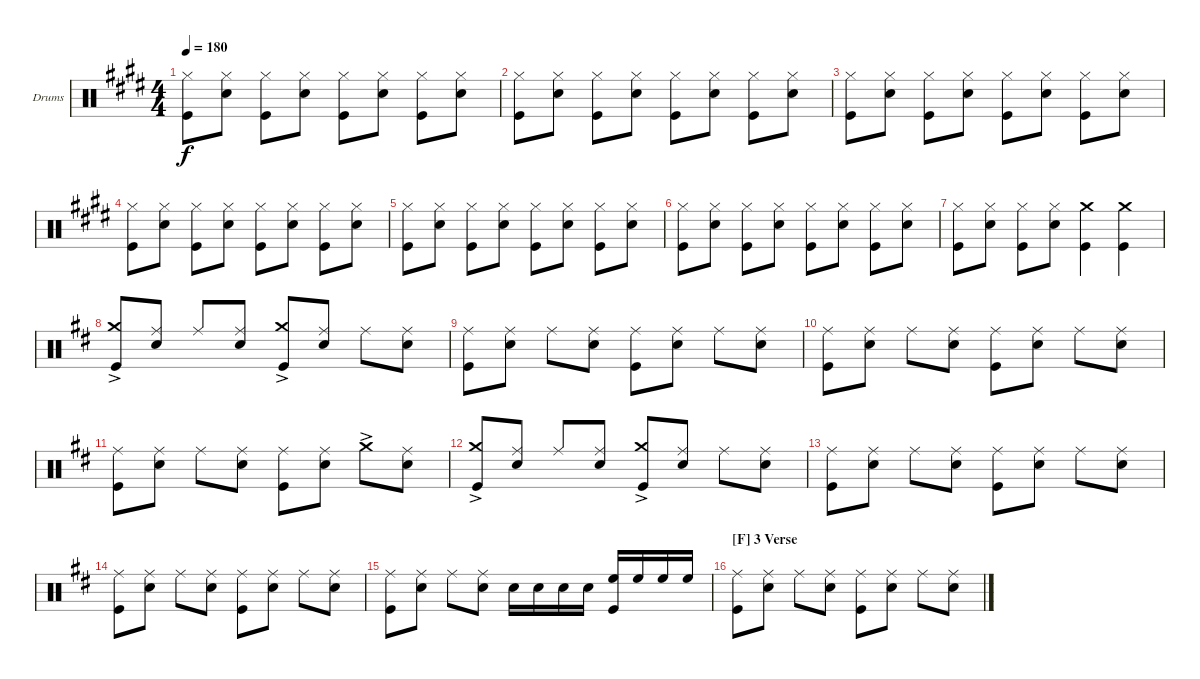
\bracketExtendMode groupsimilarinstruments
\firstSystemTrackNameOrientation horizontal
\otherSystemsTrackNameOrientation horizontal
\track ("Drumkit" "Drums") {instrument percussion}
\staff {score}
\articulation defaults
\ts (4 4)
\tempo 180
\clef neutral
\scale
1.05044
\ks e
("Kick (hit)" "Hi-Hat (closed)").8{dy f} ("Snare (hit) 2" "Hi-Hat (closed)").8 ("Kick (hit)" "Hi-Hat (closed)").8 ("Snare (hit) 2" "Hi-Hat (closed)").8 ("Kick (hit)" "Hi-Hat (closed)").8 ("Snare (hit) 2" "Hi-Hat (closed)").8 ("Kick (hit)" "Hi-Hat (closed)").8 ("Snare (hit) 2" "Hi-Hat (closed)").8 |
\scale
0.949559 ("Kick (hit)" "Hi-Hat (closed)").8 ("Snare (hit) 2" "Hi-Hat (closed)").8 ("Kick (hit)" "Hi-Hat (closed)").8 ("Snare (hit) 2" "Hi-Hat (closed)").8 ("Kick (hit)" "Hi-Hat (closed)").8 ("Snare (hit) 2" "Hi-Hat (closed)").8 ("Kick (hit)" "Hi-Hat (closed)").8 ("Snare (hit) 2" "Hi-Hat (closed)").8 |
\scale
1.05044 ("Kick (hit)" "Hi-Hat (closed)").8 ("Snare (hit) 2" "Hi-Hat (closed)").8 ("Kick (hit)" "Hi-Hat (closed)").8 ("Snare (hit) 2" "Hi-Hat (closed)").8 ("Kick (hit)" "Hi-Hat (closed)").8 ("Snare (hit) 2" "Hi-Hat (closed)").8 ("Kick (hit)" "Hi-Hat (closed)").8 ("Snare (hit) 2" "Hi-Hat (closed)").8 |
\scale
0.949559 ("Kick (hit)" "Hi-Hat (closed)").8 ("Snare (hit) 2" "Hi-Hat (closed)").8 ("Kick (hit)" "Hi-Hat (closed)").8 ("Snare (hit) 2" "Hi-Hat (closed)").8 ("Kick (hit)" "Hi-Hat (closed)").8 ("Snare (hit) 2" "Hi-Hat (closed)").8 ("Kick (hit)" "Hi-Hat (closed)").8 ("Snare (hit) 2" "Hi-Hat (closed)").8 |
\scale
1.05044 ("Kick (hit)" "Hi-Hat (closed)").8 ("Snare (hit) 2" "Hi-Hat (closed)").8 ("Kick (hit)" "Hi-Hat (closed)").8 ("Snare (hit) 2" "Hi-Hat (closed)").8 ("Kick (hit)" "Hi-Hat (closed)").8 ("Snare (hit) 2" "Hi-Hat (closed)").8 ("Kick (hit)" "Hi-Hat (closed)").8 ("Snare (hit) 2" "Hi-Hat (closed)").8 |
\scale
0.949559 ("Kick (hit)" "Hi-Hat (closed)").8 ("Snare (hit) 2" "Hi-Hat (closed)").8 ("Kick (hit)" "Hi-Hat (closed)").8 ("Snare (hit) 2" "Hi-Hat (closed)").8 ("Kick (hit)" "Hi-Hat (closed)").8 ("Snare (hit) 2" "Hi-Hat (closed)").8 ("Kick (hit)" "Hi-Hat (closed)").8 ("Snare (hit) 2" "Hi-Hat (closed)").8 |
\scale
1.05044 ("Kick (hit)" "Hi-Hat (closed)").8 ("Snare (hit) 2" "Hi-Hat (closed)").8 ("Kick (hit)" "Hi-Hat (closed)").8 ("Snare (hit) 2" "Hi-Hat (closed)").8 ("Kick (hit)" "Crash medium (hit)").4 ("Kick (hit)" "Crash medium (hit)").4 |
\scale
0.949559
\ks d
("Kick (hit)" "Crash medium (hit)"{ac}).8{beam invert} ("Snare (hit) 2" "Ride (middle)").8 "Ride (middle)".8 ("Snare (hit) 2" "Ride (middle)").8 ("Kick (hit)" "Crash medium (hit)"{ac}).8{beam invert} ("Snare (hit) 2" "Ride (middle)").8 "Ride (middle)".8 ("Snare (hit) 2" "Ride (middle)").8 |
\scale
1.05044 ("Kick (hit)" "Ride (middle)").8 ("Snare (hit) 2" "Ride (middle)").8 "Ride (middle)".8 ("Snare (hit) 2" "Ride (middle)").8 ("Kick (hit)" "Ride (middle)").8 ("Snare (hit) 2" "Ride (middle)").8 "Ride (middle)".8 ("Snare (hit) 2" "Ride (middle)").8 |
\scale
0.949559 ("Kick (hit)" "Ride (middle)").8 ("Snare (hit) 2" "Ride (middle)").8 "Ride (middle)".8 ("Snare (hit) 2" "Ride (middle)").8 ("Kick (hit)" "Ride (middle)").8 ("Snare (hit) 2" "Ride (middle)").8 "Ride (middle)".8 ("Snare (hit) 2" "Ride (middle)").8 |
\scale
1.05044 ("Kick (hit)" "Ride (middle)").8 ("Snare (hit) 2" "Ride (middle)").8 "Ride (middle)".8 ("Snare (hit) 2" "Ride (middle)").8 ("Kick (hit)" "Ride (middle)").8 ("Snare (hit) 2" "Ride (middle)").8 "Crash medium (hit)"{ac}.8 ("Snare (hit) 2" "Ride (middle)").8 |
\scale
0.949559 ("Kick (hit)" "Crash medium (hit)"{ac}).8{beam invert} ("Snare (hit) 2" "Ride (middle)").8 "Ride (middle)".8 ("Snare (hit) 2" "Ride (middle)").8 ("Kick (hit)" "Crash medium (hit)"{ac}).8{beam invert} ("Snare (hit) 2" "Ride (middle)").8 "Ride (middle)".8 ("Snare (hit) 2" "Ride (middle)").8 |
\scale
1.05044 ("Kick (hit)" "Ride (middle)").8 ("Snare (hit) 2" "Ride (middle)").8 "Ride (middle)".8 ("Snare (hit) 2" "Ride (middle)").8 ("Kick (hit)" "Ride (middle)").8 ("Snare (hit) 2" "Ride (middle)").8 "Ride (middle)".8 ("Snare (hit) 2" "Ride (middle)").8 |
\scale
0.949559 ("Kick (hit)" "Ride (middle)").8 ("Snare (hit) 2" "Ride (middle)").8 "Ride (middle)".8 ("Snare (hit) 2" "Ride (middle)").8 ("Kick (hit)" "Ride (middle)").8 ("Snare (hit) 2" "Ride (middle)").8 "Ride (middle)".8 ("Snare (hit) 2" "Ride (middle)").8 |
\scale
1.05044 ("Kick (hit)" "Ride (middle)").8 ("Snare (hit) 2" "Ride (middle)").8 "Ride (middle)".8 ("Snare (hit) 2" "Ride (middle)").8 "Snare (hit) 2".16 "Snare (hit) 2".16 "Snare (hit) 2".16 "Snare (hit) 2".16 ("High Floor Tom (hit)" "Kick (hit)").16 "High Floor Tom (hit)".16 "High Floor Tom (hit)".16 "High Floor Tom (hit)".16 |
\section ("F" "3 Verse")
\scale
0.949559 ("Kick (hit)" "Ride (middle)").8 ("Snare (hit) 2" "Ride (middle)").8 "Ride (middle)".8 ("Snare (hit) 2" "Ride (middle)").8 ("Kick (hit)" "Ride (middle)").8 ("Snare (hit) 2" "Ride (middle)").8 "Ride (middle)".8 ("Snare (hit) 2" "Ride (middle)").8
